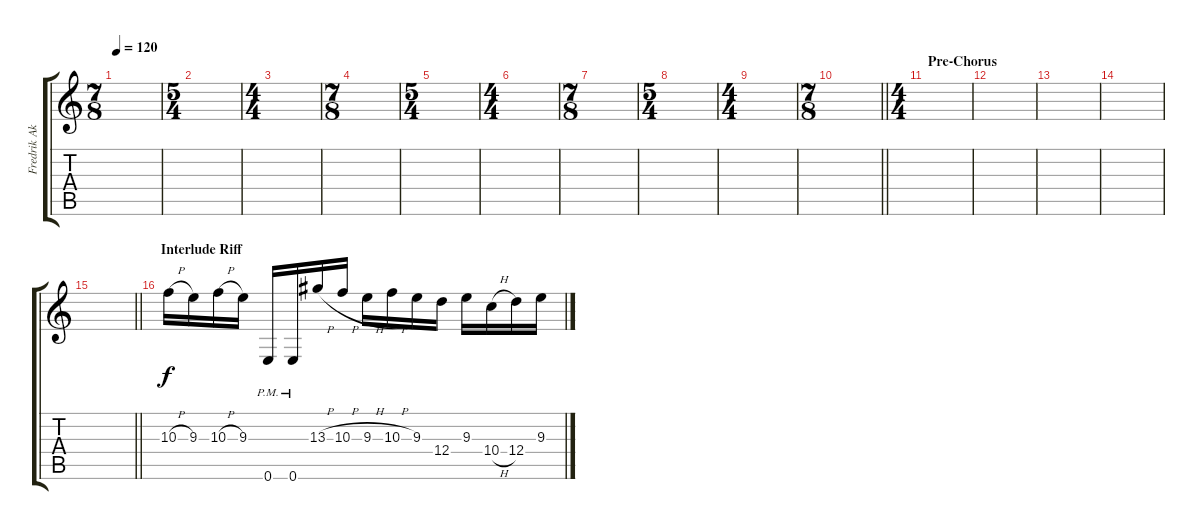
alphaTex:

\track ("Fredrik Akesson - Electric Guitar 2" "Fredrik Ak") {instrument distortionguitar}
\staff {score tabs}
\tuning (E4 B3 G3 D3 A2 E2) {hide}
\ts (7 8)
\tempo 120
\clef g2
\ks c
|
\ts (5 4)
|
\ts (4 4)
|
\ts (7 8)
|
\ts (5 4)
|
\ts (4 4)
|
\ts (7 8)
|
\ts (5 4)
|
\ts (4 4)
|
\ts (7 8)
\barLineRight lightlight
|
\ts (4 4)
\section ("" "Pre-Chorus")
|
|
|
|
\barLineRight lightlight
|
\section ("" "Interlude Riff")
10.3{h}.16{volume 8} 9.3.16 10.3{h}.16 9.3.16 0.6{pm}.16 0.6{pm}.16 13.3{h}.16 10.3{h}.16 9.3{h}.16 10.3{h}.16 9.3.16 12.4.16 9.3.16 10.4{h}.16 12.4.16 9.3.16
